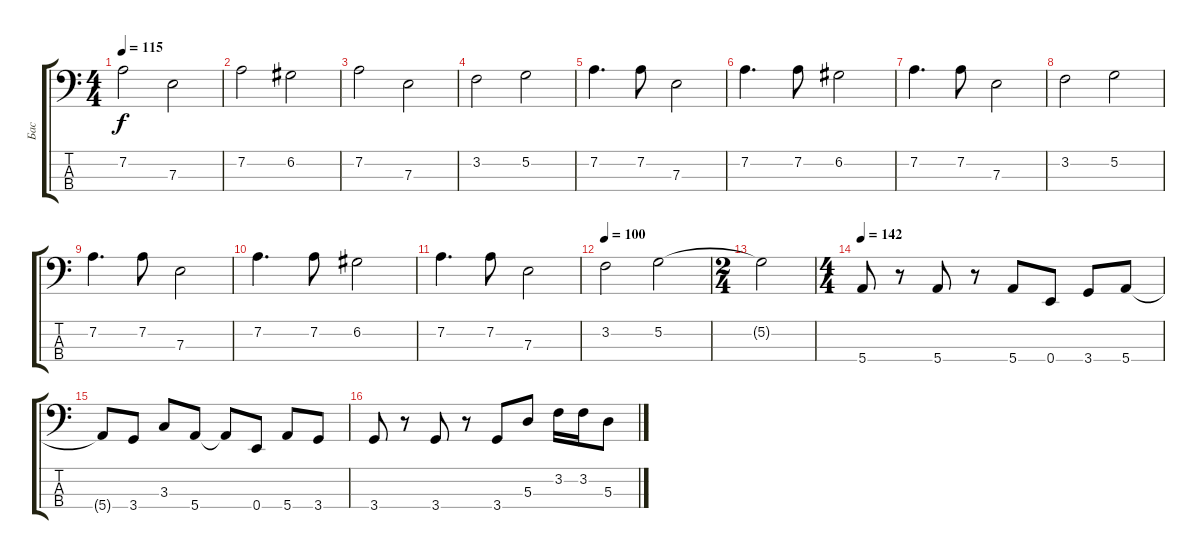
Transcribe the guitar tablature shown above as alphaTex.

\track ("Бас" "Бас") {instrument electricbasspick}
\staff {score tabs}
\tuning (G2 D2 A1 E1) {hide}
\ts (4 4)
\tempo 115
\clef f4
\ks c
7.2.2{dy f volume 7} 7.3.2 |
7.2.2 6.2.2 |
7.2.2 7.3.2 |
3.2.2 5.2.2 |
7.2.4{d} 7.2.8 7.3.2 |
7.2.4{d} 7.2.8 6.2.2 |
7.2.4{d} 7.2.8 7.3.2 |
3.2.2 5.2.2 |
7.2.4{d} 7.2.8 7.3.2 |
7.2.4{d} 7.2.8 6.2.2 |
7.2.4{d} 7.2.8 7.3.2 |
\tempo 100
3.2.2 5.2.2 |
\ts (2 4)
5.2{t}.2 |
\ts (4 4)
\tempo 142
5.4.8{volume 14} r.8 5.4.8 r.8 5.4.8 0.4.8 3.4.8 5.4.8 |
5.4{t}.8 3.4.8 3.3.8 5.4.8 5.4{t}.8 0.4.8 5.4.8 3.4.8 |
3.4.8 r.8 3.4.8 r.8 3.4.8 5.3.8 3.2.16 3.2.16 5.3.8
